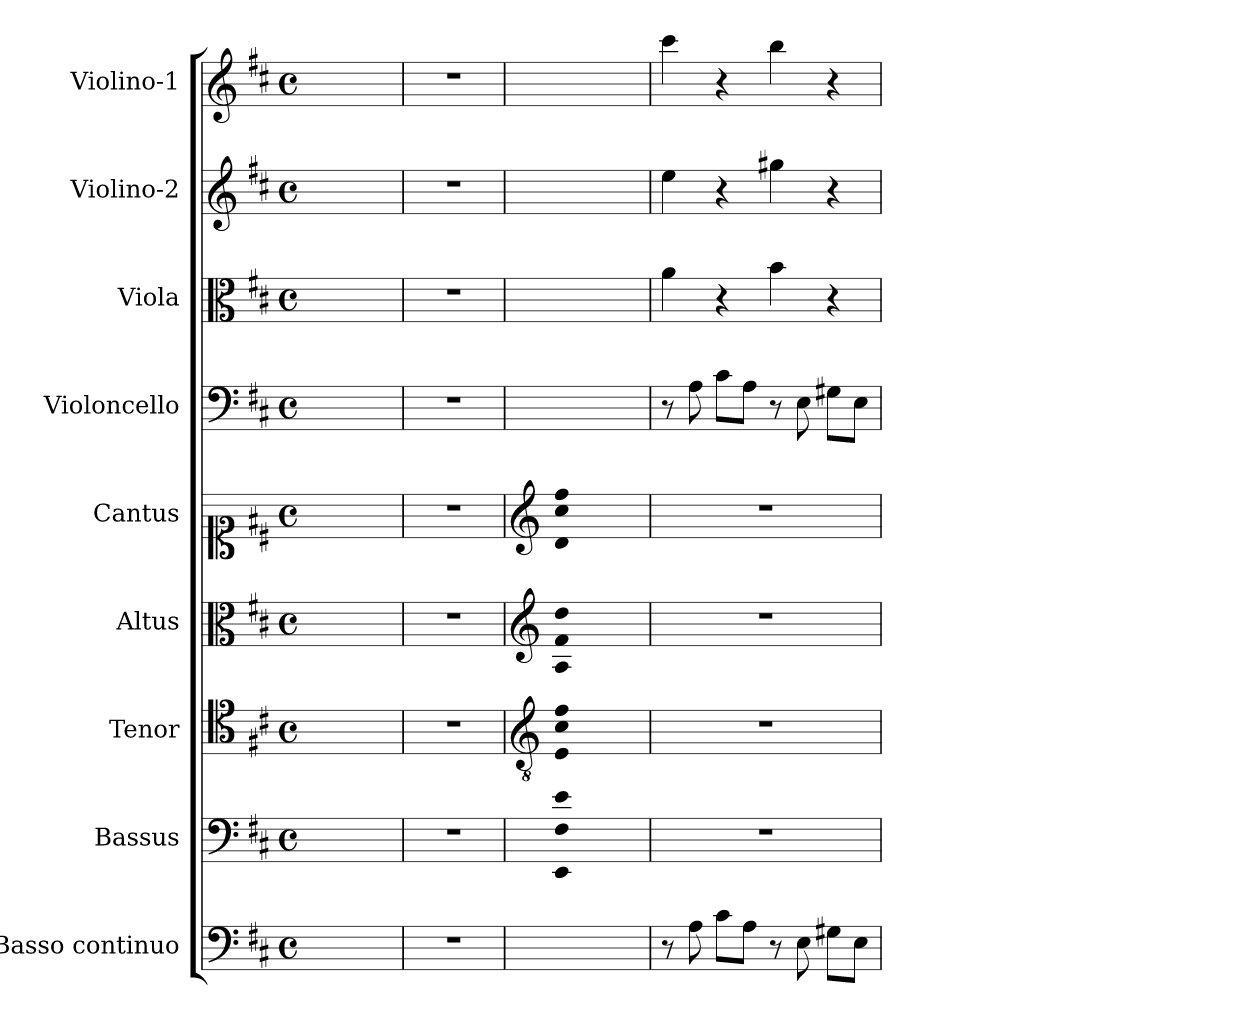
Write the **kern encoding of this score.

**kern	**kern	**kern	**kern	**kern	**kern	**kern	**kern	**kern
*part9	*part8	*part7	*part6	*part5	*part4	*part3	*part2	*part1
*staff9	*staff8	*staff7	*staff6	*staff5	*staff4	*staff3	*staff2	*staff1
*I"Basso continuo	*I"Bassus	*I"Tenor	*I"Altus	*I"Cantus	*I"Violoncello	*I"Viola	*I"Violino-2	*I"Violino-1
*I'BC	*I'B	*I'T	*I'A	*I'C	*I'Vc	*I'Va	*I'Vi2	*I'Vi1
*clefF4	*clefF4	*clefC4	*clefC3	*clefC1	*clefF4	*clefC3	*clefG2	*clefG2
*k[f#c#]	*k[f#c#]	*k[f#c#]	*k[f#c#]	*k[f#c#]	*k[f#c#]	*k[f#c#]	*k[f#c#]	*k[f#c#]
*D:	*D:	*D:	*D:	*D:	*D:	*D:	*D:	*D:
*M4/4	*M4/4	*M4/4	*M4/4	*M4/4	*M4/4	*M4/4	*M4/4	*M4/4
*met(c)	*met(c)	*met(c)	*met(c)	*met(c)	*met(c)	*met(c)	*met(c)	*met(c)
=	=	=	=	=	=	=	=	=
1ryy	1ryy	1ryy	1ryy	1ryy	1ryy	1ryy	1ryy	1ryy
=1X	=1X	=1X	=1X	=1X	=1X	=1X	=1X	=1X
1r	1r	1r	1r	1r	1r	1r	1r	1r
=2X	=2X	=2X	=2X	=2X	=2X	=2X	=2X	=2X
*	*	*clefGv2	*clefG2	*clefG2	*	*	*	*
!	!LO:N:n=1:head=solid	!	!	!	!	!	!	!
!	!LO:N:n=2:head=solid	!	!	!	!	!	!	!
!	!LO:N:n=3:head=solid	!LO:N:n=1:head=solid	!	!	!	!	!	!
!	!	!LO:N:n=2:head=solid	!	!	!	!	!	!
!	!	!LO:N:n=3:head=solid	!LO:N:n=1:head=solid	!	!	!	!	!
!	!	!	!LO:N:n=2:head=solid	!	!	!	!	!
!	!	!	!LO:N:n=3:head=solid	!LO:N:n=1:head=solid	!	!	!	!
!	!	!	!	!LO:N:n=2:head=solid	!	!	!	!
!	!	!	!	!LO:N:n=3:head=solid	!	!	!	!
1ryy	1EE! 1F#! 1e!	1E! 1c#! 1f#!	1A! 1f#! 1dd!	1d! 1cc#! 1ff#!	1ryy	1ryy	1ryy	1ryy
=1	=1	=1	=1	=1	=1	=1	=1	=1
8r	1r	1r	1r	1r	8r	4a\	4ee\	4ccc#\
8A\	.	.	.	.	8A\	.	.	.
8c#\L	.	.	.	.	8c#\L	4r	4r	4r
8A\J	.	.	.	.	8A\J	.	.	.
8r	.	.	.	.	8r	4b\	4gg#X\	4bb\
8E\	.	.	.	.	8E\	.	.	.
8G#X\L	.	.	.	.	8G#X\L	4r	4r	4r
8E\J	.	.	.	.	8E\J	.	.	.
=	=	=	=	=	=	=	=	=
*-	*-	*-	*-	*-	*-	*-	*-	*-
